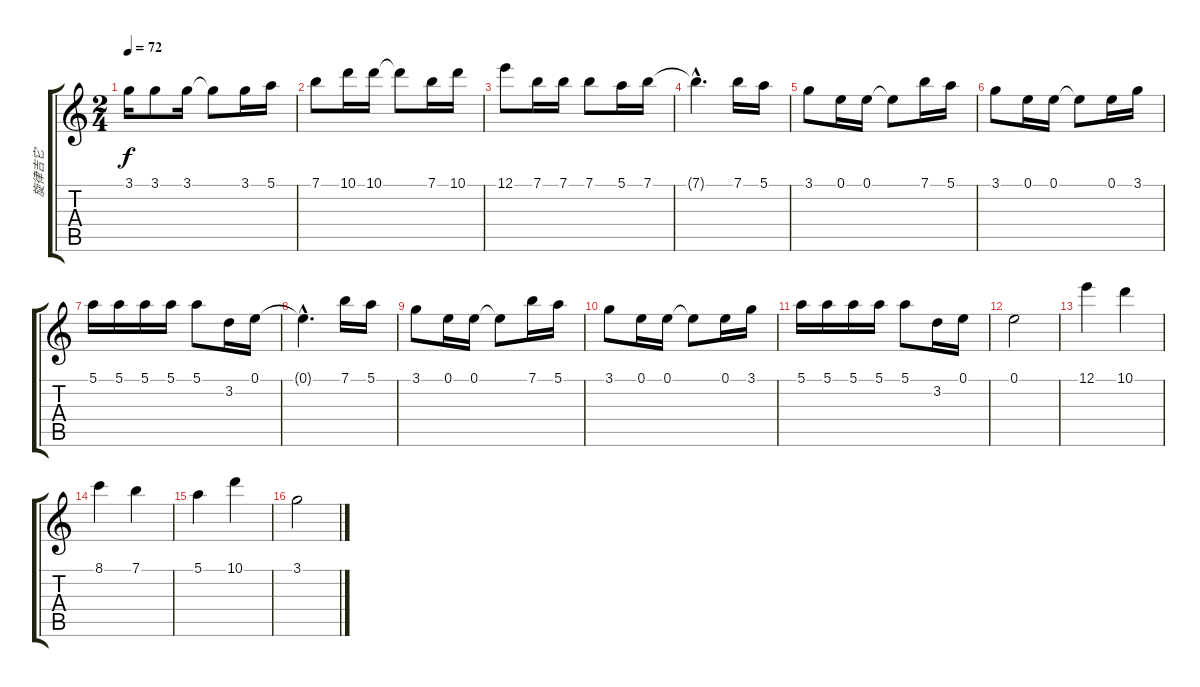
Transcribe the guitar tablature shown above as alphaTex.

\track ("旋律吉它" "旋律吉它") {instrument acousticguitarsteel}
\staff {score tabs}
\tuning (E4 B3 G3 D3 A2 E2) {hide}
\ts (2 4)
\tempo 72
\clef g2
\ks c
3.1.16{dy f} 3.1.8 3.1.16 3.1{t}.8 3.1.16 5.1.16 |
7.1.8 10.1.16 10.1.16 10.1{t}.8 7.1.16 10.1.16 |
12.1.8 7.1.16 7.1.16 7.1.8 5.1.16 7.1.16 |
7.1{hac t}.4{d} 7.1.16 5.1.16 |
3.1.8 0.1.16 0.1.16 0.1{t}.8 7.1.16 5.1.16 |
3.1.8 0.1.16 0.1.16 0.1{t}.8 0.1.16 3.1.16 |
5.1.16 5.1.16 5.1.16 5.1.16 5.1.8 3.2.16 0.1.16 |
0.1{hac t}.4{d} 7.1.16 5.1.16 |
3.1.8 0.1.16 0.1.16 0.1{t}.8 7.1.16 5.1.16 |
3.1.8 0.1.16 0.1.16 0.1{t}.8 0.1.16 3.1.16 |
5.1.16 5.1.16 5.1.16 5.1.16 5.1.8 3.2.16 0.1.16 |
0.1.2 |
12.1.4 10.1.4 |
8.1.4 7.1.4 |
5.1.4 10.1.4 |
3.1.2
